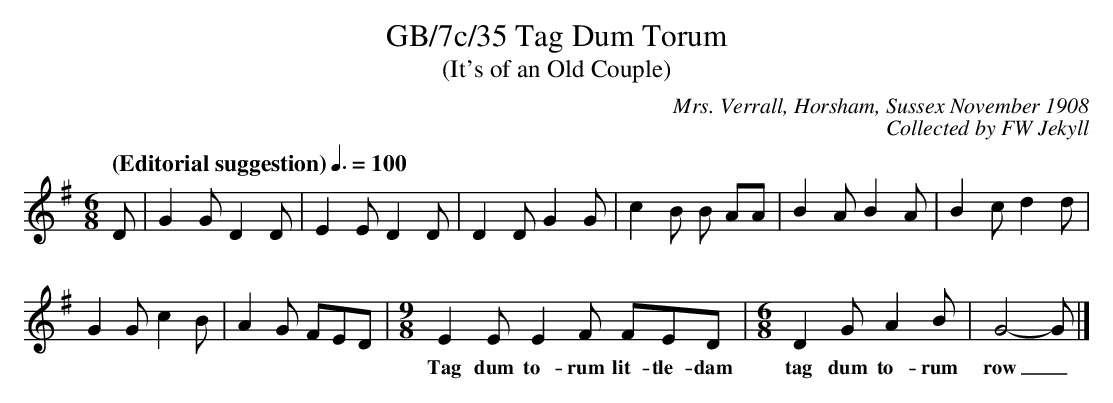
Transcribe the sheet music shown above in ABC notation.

X:1
T:GB/7c/35 Tag Dum Torum
T:(It's of an Old Couple)
C:Mrs. Verrall, Horsham, Sussex November 1908
C:Collected by FW Jekyll
L:1/8
M:6/8
Q:"(Editorial suggestion)" 3/8=100
K:G
D | G2 G D2 D | E2 E D2 D | D2 D G2 G | c2 B B AA | B2 A B2 A | B2 c d2 d |
G2 G c2 B |A2 G FED |[M:9/8] E2 E E2 F FED |[M:6/8] D2 G A2 B | G4- G |]
w: ||Tag dum to- rum lit- tle- dam|tag dum to- rum|row_|
